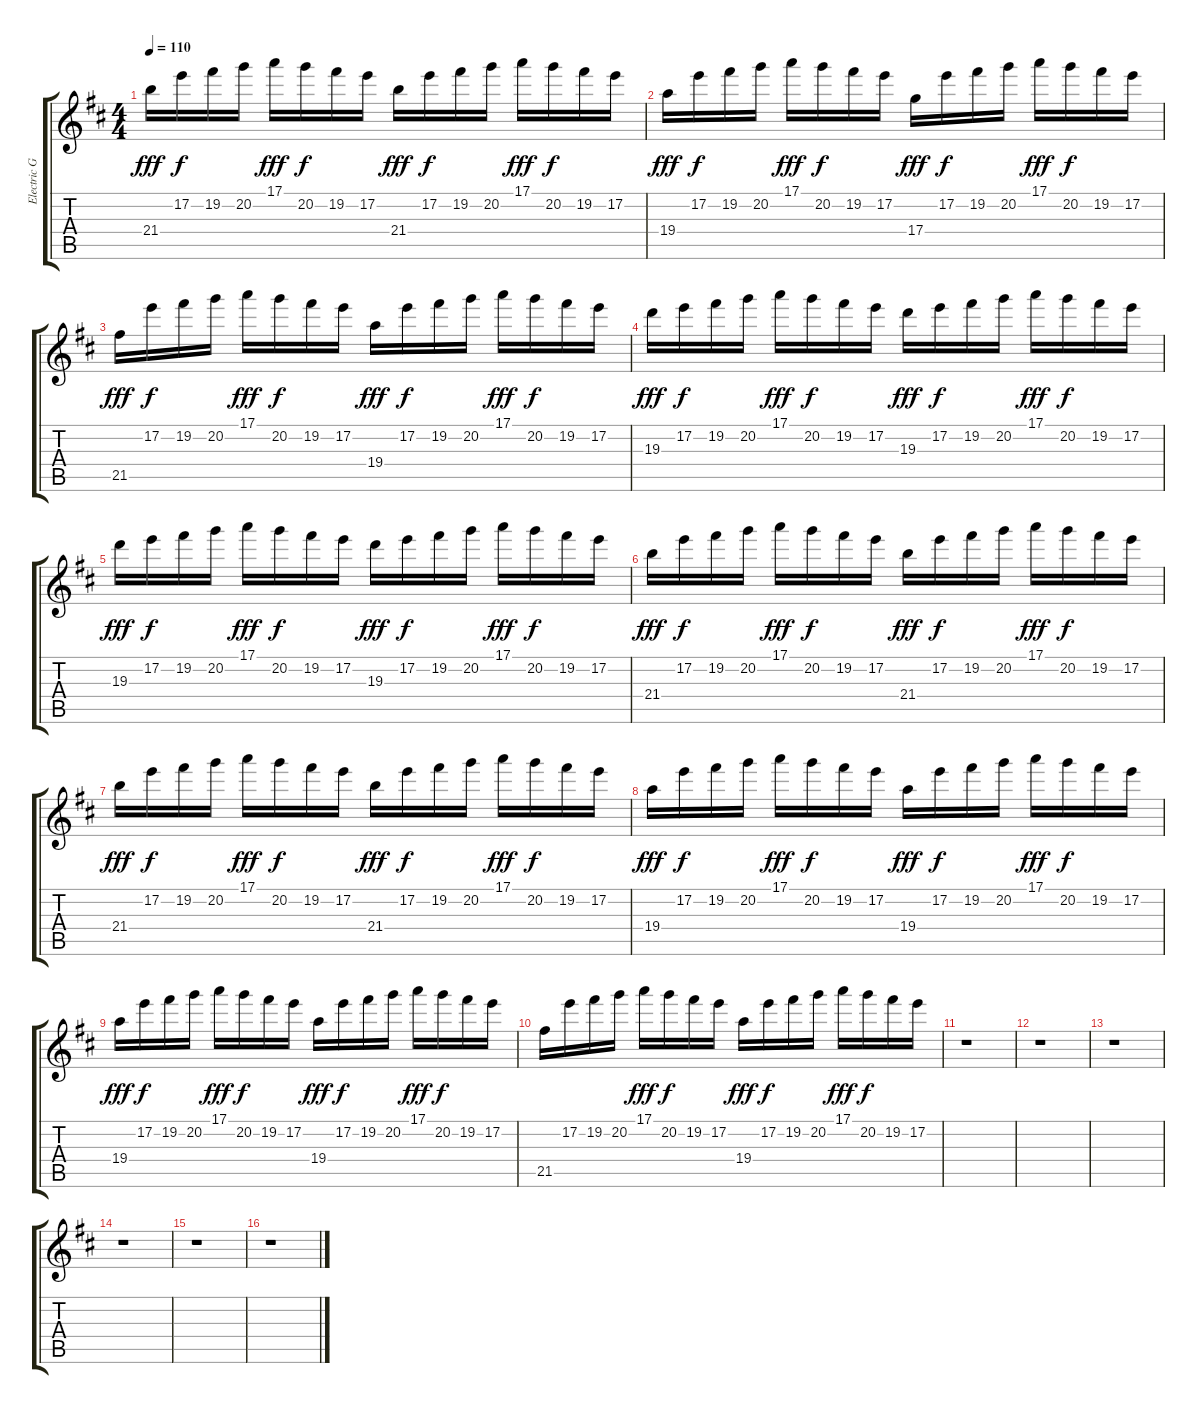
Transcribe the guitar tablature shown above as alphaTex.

\track ("Electric Guitar" "Electric G") {instrument overdrivenguitar}
\staff {score tabs}
\tuning (E4 B3 G3 D3 A2 E2) {hide}
\ts (4 4)
\tempo 110
\clef g2
\ks d
21.4.16{dy fff} 17.2.16{dy f} 19.2.16 20.2.16 17.1.16{dy fff} 20.2.16{dy f} 19.2.16 17.2.16 21.4.16{dy fff} 17.2.16{dy f} 19.2.16 20.2.16 17.1.16{dy fff} 20.2.16{dy f} 19.2.16 17.2.16 |
19.4.16{dy fff} 17.2.16{dy f} 19.2.16 20.2.16 17.1.16{dy fff} 20.2.16{dy f} 19.2.16 17.2.16 17.4.16{dy fff} 17.2.16{dy f} 19.2.16 20.2.16 17.1.16{dy fff} 20.2.16{dy f} 19.2.16 17.2.16 |
21.5.16{dy fff} 17.2.16{dy f} 19.2.16 20.2.16 17.1.16{dy fff} 20.2.16{dy f} 19.2.16 17.2.16 19.4.16{dy fff} 17.2.16{dy f} 19.2.16 20.2.16 17.1.16{dy fff} 20.2.16{dy f} 19.2.16 17.2.16 |
19.3.16{dy fff} 17.2.16{dy f} 19.2.16 20.2.16 17.1.16{dy fff} 20.2.16{dy f} 19.2.16 17.2.16 19.3.16{dy fff} 17.2.16{dy f} 19.2.16 20.2.16 17.1.16{dy fff} 20.2.16{dy f} 19.2.16 17.2.16 |
19.3.16{dy fff} 17.2.16{dy f} 19.2.16 20.2.16 17.1.16{dy fff} 20.2.16{dy f} 19.2.16 17.2.16 19.3.16{dy fff} 17.2.16{dy f} 19.2.16 20.2.16 17.1.16{dy fff} 20.2.16{dy f} 19.2.16 17.2.16 |
21.4.16{dy fff} 17.2.16{dy f} 19.2.16 20.2.16 17.1.16{dy fff} 20.2.16{dy f} 19.2.16 17.2.16 21.4.16{dy fff} 17.2.16{dy f} 19.2.16 20.2.16 17.1.16{dy fff} 20.2.16{dy f} 19.2.16 17.2.16 |
21.4.16{dy fff} 17.2.16{dy f} 19.2.16 20.2.16 17.1.16{dy fff} 20.2.16{dy f} 19.2.16 17.2.16 21.4.16{dy fff} 17.2.16{dy f} 19.2.16 20.2.16 17.1.16{dy fff} 20.2.16{dy f} 19.2.16 17.2.16 |
19.4.16{dy fff} 17.2.16{dy f} 19.2.16 20.2.16 17.1.16{dy fff} 20.2.16{dy f} 19.2.16 17.2.16 19.4.16{dy fff} 17.2.16{dy f} 19.2.16 20.2.16 17.1.16{dy fff} 20.2.16{dy f} 19.2.16 17.2.16 |
19.4.16{dy fff} 17.2.16{dy f} 19.2.16 20.2.16 17.1.16{dy fff} 20.2.16{dy f} 19.2.16 17.2.16 19.4.16{dy fff} 17.2.16{dy f} 19.2.16 20.2.16 17.1.16{dy fff} 20.2.16{dy f} 19.2.16 17.2.16 |
21.5.16 17.2.16 19.2.16 20.2.16 17.1.16{dy fff} 20.2.16{dy f} 19.2.16 17.2.16 19.4.16{dy fff} 17.2.16{dy f} 19.2.16 20.2.16 17.1.16{dy fff} 20.2.16{dy f} 19.2.16 17.2.16 |
r.1 |
r.1 |
r.1 |
r.1 |
r.1 |
r.1
